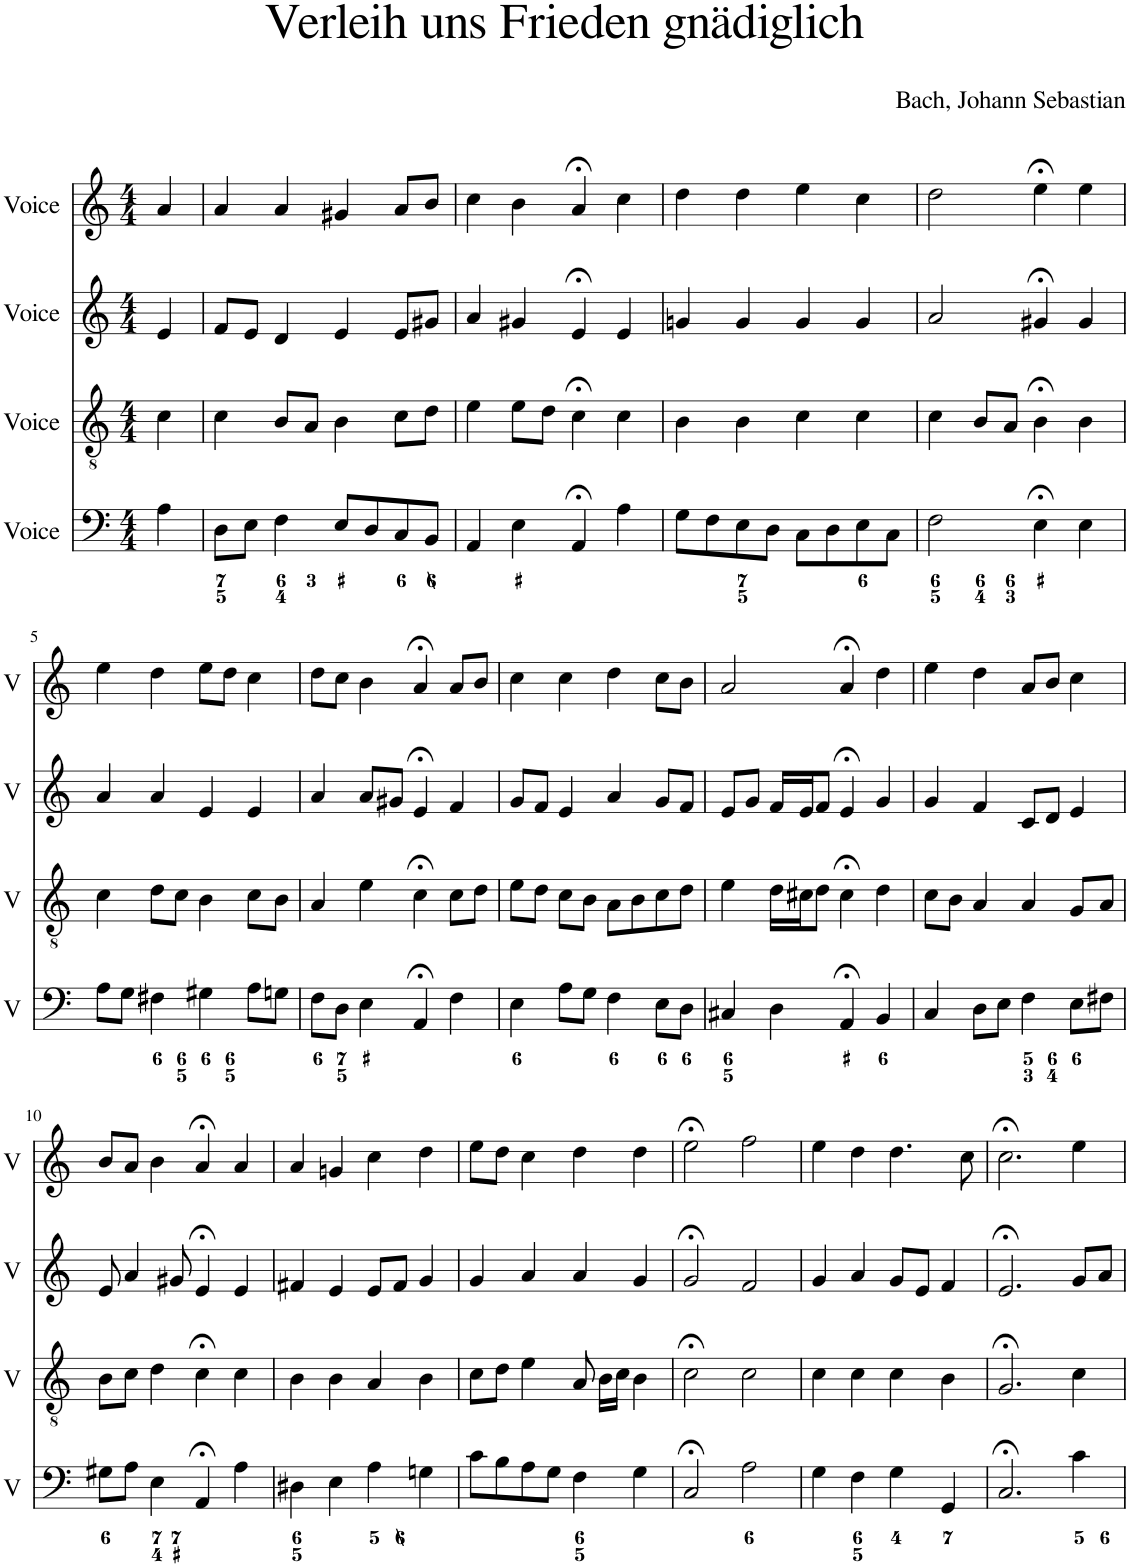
**kern	**kern	**kern	**kern
*part4	*part3	*part2	*part1
*staff4	*staff3	*staff2	*staff1
*I"Voice	*I"Voice	*I"Voice	*I"Voice
*I'V	*I'V	*I'V	*I'V
*clefF4	*clefGv2	*clefG2	*clefG2
*k[]	*k[]	*k[]	*k[]
*M4/4	*M4/4	*M4/4	*M4/4
=	=	=	=
4A\	4c\	4e/	4a/
=1	=1	=1	=1
8D\L	4c\	8f/L	4a/
8E\J	.	8e/J	.
4F\	8B/L	4d/	4a/
.	8A/J	.	.
8E/L	4B\	4e/	4g#X/
8D/	.	.	.
8C/	8c\L	8e/L	8a/L
8BB/J	8d\J	8g#X/J	8b/J
=2	=2	=2	=2
4AA/	4e\	4a/	4cc\
4E\	8e\L	4g#X/	4b\
.	8d\J	.	.
4AA;</	4c;<\	4e;</	4a;</
4A\	4c\	4e/	4cc\
=3	=3	=3	=3
8G\L	4B\	4gn/	4dd\
8F\	.	.	.
8E\	4B\	4g/	4dd\
8D\J	.	.	.
8C\L	4c\	4g/	4ee\
8D\	.	.	.
8E\	4c\	4g/	4cc\
8C\J	.	.	.
=4	=4	=4	=4
2F\	4c\	2a/	2dd\
.	8B/L	.	.
.	8A/J	.	.
4E;<\	4B;<\	4g#X;</	4ee;<\
4E\	4B\	4g#/	4ee\
!!LO:LB:g=z
=5	=5	=5	=5
8A\L	4c\	4a/	4ee\
8G\J	.	.	.
4F#X\	8d\L	4a/	4dd\
.	8c\J	.	.
4G#X\	4B\	4e/	8ee\L
.	.	.	8dd\J
8A\L	8c\L	4e/	4cc\
8Gn\J	8B\J	.	.
=6	=6	=6	=6
8F\L	4A/	4a/	8dd\L
8D\J	.	.	8cc\J
4E\	4e\	8a/L	4b\
.	.	8g#X/J	.
4AA;</	4c;<\	4e;</	4a;</
4F\	8c\L	4f/	8a/L
.	8d\J	.	8b/J
=7	=7	=7	=7
4E\	8e\L	8g/L	4cc\
.	8d\J	8f/J	.
8A\L	8c\L	4e/	4cc\
8G\J	8B\J	.	.
4F\	8A\L	4a/	4dd\
.	8B\	.	.
8E\L	8c\	8g/L	8cc\L
8D\J	8d\J	8f/J	8b\J
=8	=8	=8	=8
4C#X/	4e\	8e/L	2a/
.	.	8g/J	.
4D\	16d\LL	16f/LL	.
.	16c#X\J	16e/J	.
.	8d\J	8f/J	.
4AA;</	4c#;<\	4e;</	4a;</
4BB/	4d\	4g/	4dd\
=9	=9	=9	=9
4C/	8c\L	4g/	4ee\
.	8B\J	.	.
8D\L	4A/	4f/	4dd\
8E\J	.	.	.
4F\	4A/	8c/L	8a/L
.	.	8d/J	8b/J
8E\L	8G/L	4e/	4cc\
8F#X\J	8A/J	.	.
!!LO:LB:g=z
=10	=10	=10	=10
8G#X\L	8B\L	8e/	8b/L
8A\J	8c\J	4a/	8a/J
4E\	4d\	.	4b\
.	.	8g#X/	.
4AA;</	4c;<\	4e;</	4a;</
4A\	4c\	4e/	4a/
=11	=11	=11	=11
4D#X\	4B\	4f#X/	4a/
4E\	4B\	4e/	4gn/
4A\	4A/	8e/L	4cc\
.	.	8f#/J	.
4Gn\	4B\	4g/	4dd\
=12	=12	=12	=12
8c\L	8c\L	4g/	8ee\L
8B\	8d\J	.	8dd\J
8A\	4e\	4a/	4cc\
8G\J	.	.	.
4F\	8A/	4a/	4dd\
.	16B\LL	.	.
.	16c\JJ	.	.
4G\	4B\	4g/	4dd\
=13	=13	=13	=13
2C;</	2c;<\	2g;</	2ee;<\
2A\	2c\	2f/	2ff\
=14	=14	=14	=14
4G\	4c\	4g/	4ee\
4F\	4c\	4a/	4dd\
4G\	4c\	8g/L	4.dd\
.	.	8e/J	.
4GG/	4B\	4f/	.
.	.	.	8cc\
=15	=15	=15	=15
2.C;</	2.G;</	2.e;</	2.cc;<\
4c\	4c\	8g/L	4ee\
.	.	8a/J	.
=	=	=	=
*-	*-	*-	*-
